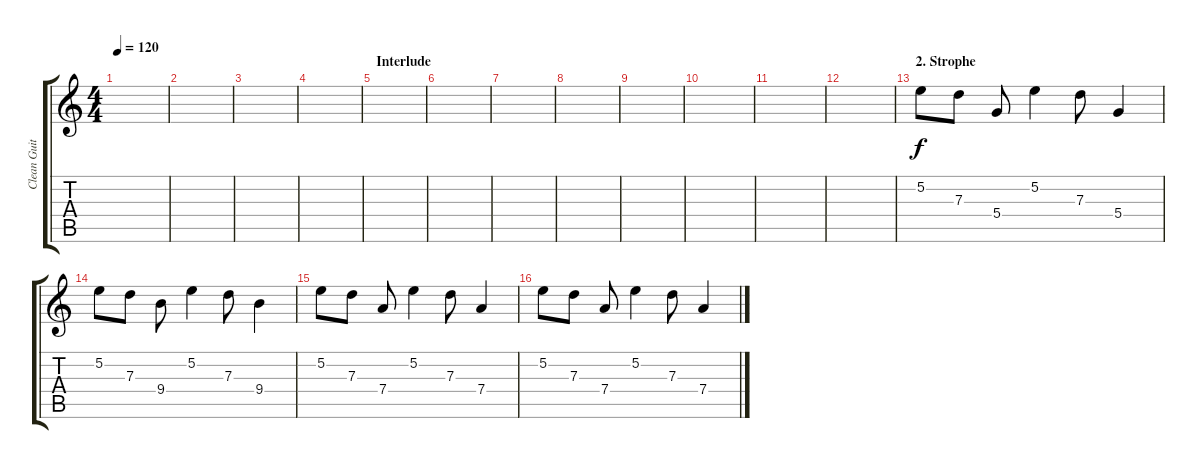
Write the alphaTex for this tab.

\track ("Clean Guitar" "Clean Guit") {instrument electricguitarclean}
\staff {score tabs}
\tuning (E4 B3 G3 D3 A2 E2) {hide}
\ts (4 4)
\tempo 120
\clef g2
\ks c
|
|
|
|
\section ("" "Interlude")
|
|
|
|
|
|
|
|
\section ("" "2. Strophe")
5.2.8 7.3.8 5.4.8 5.2.4 7.3.8 5.4.4 |
5.2.8 7.3.8 9.4.8 5.2.4 7.3.8 9.4.4 |
5.2.8 7.3.8 7.4.8 5.2.4 7.3.8 7.4.4 |
5.2.8 7.3.8 7.4.8 5.2.4 7.3.8 7.4.4
